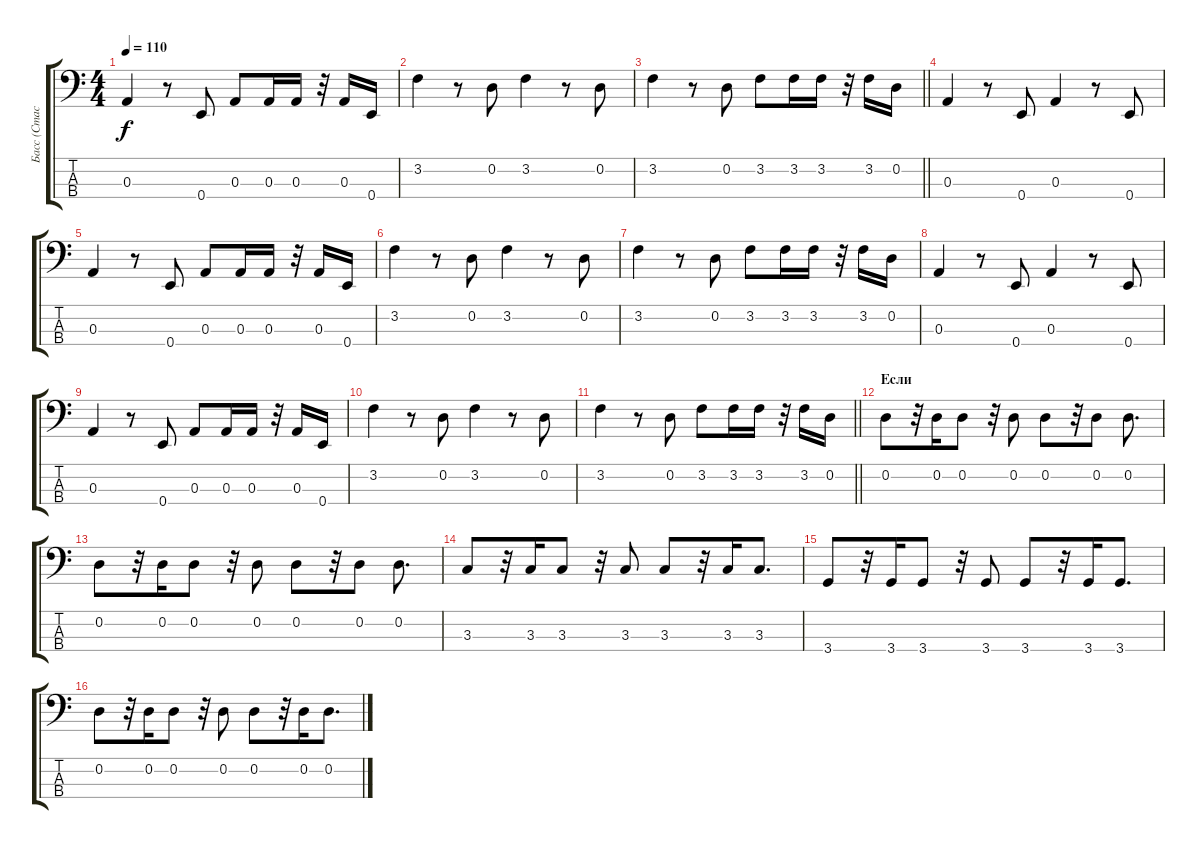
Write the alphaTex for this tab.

\track ("Басс (Стасики Марков)" "Басс (Стас") {instrument electricbassfinger}
\staff {score tabs}
\tuning (G2 D2 A1 E1) {hide}
\ts (4 4)
\tempo 110
\clef f4
\ks c
0.3.4{dy f} r.8 0.4.8 0.3.8 0.3.16 0.3.16 r.32 0.3.16 0.4.16 |
3.2.4 r.8 0.2.8 3.2.4 r.8 0.2.8 |
\barLineRight lightlight
3.2.4 r.8 0.2.8 3.2.8 3.2.16 3.2.16 r.32 3.2.16 0.2.16 |
0.3.4 r.8 0.4.8 0.3.4 r.8 0.4.8 |
0.3.4 r.8 0.4.8 0.3.8 0.3.16 0.3.16 r.32 0.3.16 0.4.16 |
3.2.4 r.8 0.2.8 3.2.4 r.8 0.2.8 |
3.2.4 r.8 0.2.8 3.2.8 3.2.16 3.2.16 r.32 3.2.16 0.2.16 |
0.3.4 r.8 0.4.8 0.3.4 r.8 0.4.8 |
0.3.4 r.8 0.4.8 0.3.8 0.3.16 0.3.16 r.32 0.3.16 0.4.16 |
3.2.4 r.8 0.2.8 3.2.4 r.8 0.2.8 |
\barLineRight lightlight
3.2.4 r.8 0.2.8 3.2.8 3.2.16 3.2.16 r.32 3.2.16 0.2.16 |
\section ("" "Если")
0.2.8 r.32 0.2.16 0.2.8 r.32 0.2.8 0.2.8 r.32 0.2.8 0.2.8{d} |
0.2.8 r.32 0.2.16 0.2.8 r.32 0.2.8 0.2.8 r.32 0.2.8 0.2.8{d} |
3.3.8 r.32 3.3.16 3.3.8 r.32 3.3.8 3.3.8 r.32 3.3.16 3.3.8{d} |
3.4.8 r.32 3.4.16 3.4.8 r.32 3.4.8 3.4.8 r.32 3.4.16 3.4.8{d} |
0.2.8 r.32 0.2.16 0.2.8 r.32 0.2.8 0.2.8 r.32 0.2.16 0.2.8{d}
